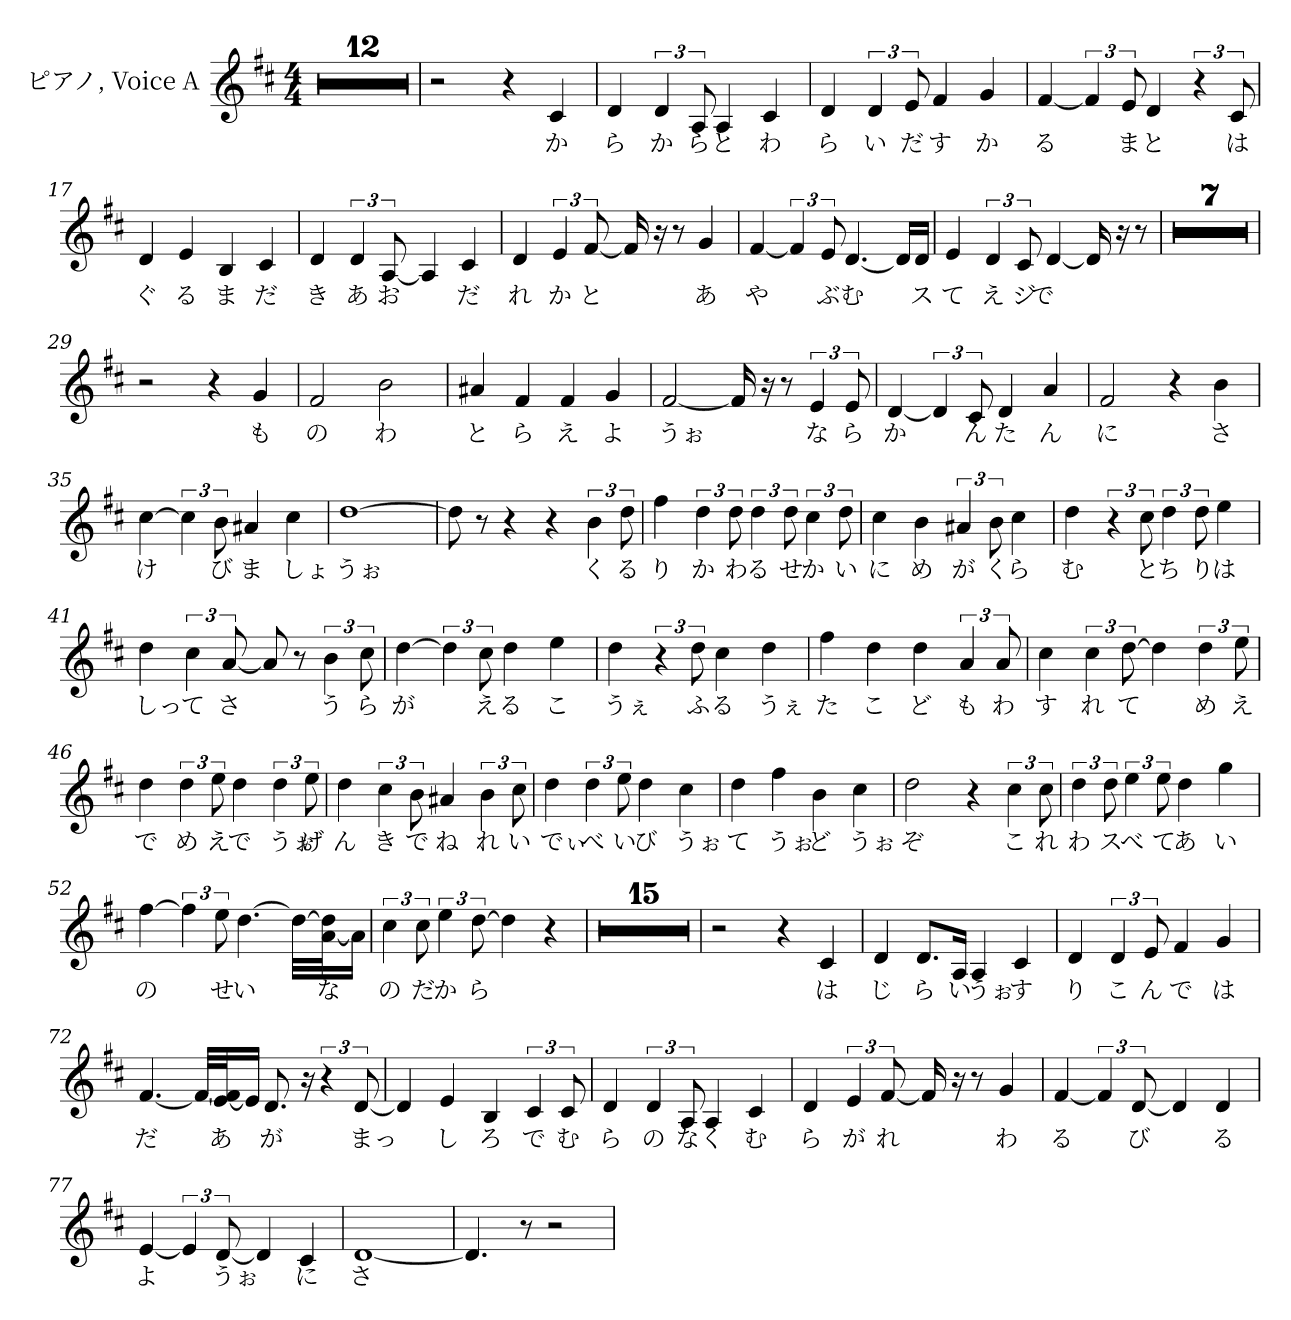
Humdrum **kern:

**kern	**text
*part1	*part1
*staff1	*staff1
*I"ピアノ, Voice A	*
*clefG2	*
*k[f#c#]	*
*M4/4	*
*MM205	*
=1	=1
1r	.
=2	=2
1r	.
=3	=3
1r	.
=4	=4
1r	.
=5	=5
1r	.
=6	=6
1r	.
=7	=7
1r	.
=8	=8
1r	.
=9	=9
1r	.
=10	=10
1r	.
=11	=11
1r	.
=12	=12
1r	.
=13	=13
2r	.
4r	.
!	!LO:LY:b
4c#/	か
!!LO:LB:g=z
=14	=14
!	!LO:LY:b
4d/	ら
!	!LO:LY:b
6d/	か
!	!LO:LY:b
12A/	ら
!	!LO:LY:b
4A/	と
!	!LO:LY:b
4c#/	わ
=15	=15
!	!LO:LY:b
4d/	ら
!	!LO:LY:b
6d/	い
!	!LO:LY:b
12e/	だ
!	!LO:LY:b
4f#/	す
!	!LO:LY:b
4g/	か
=16	=16
!	!LO:LY:b
[4f#/	る
6f#/]	.
!	!LO:LY:b
12e/	ま
!	!LO:LY:b
4d/	と
6r	.
!	!LO:LY:b
12c#/	は
=17	=17
!	!LO:LY:b
4d/	ぐ
!	!LO:LY:b
4e/	る
!	!LO:LY:b
4B/	ま
!	!LO:LY:b
4c#/	だ
=18	=18
!	!LO:LY:b
4d/	き
!	!LO:LY:b
6d/	あ
!	!LO:LY:b
[12A/	お
4A/]	.
!	!LO:LY:b
4c#/	だ
!!LO:LB:g=z
=19	=19
!	!LO:LY:b
4d/	れ
!	!LO:LY:b
6e/	か
!	!LO:LY:b
[12f#/	と
16f#/]	.
16r	.
8r	.
!	!LO:LY:b
4g/	あ
=20	=20
!	!LO:LY:b
[4f#/	や
6f#/]	.
!	!LO:LY:b
12e/	ぶ
!	!LO:LY:b
[4.d/	む
16d/LL]	.
!	!LO:LY:b
16d/JJ	ス
=21	=21
!	!LO:LY:b
4e/	て
!	!LO:LY:b
6d/	え
!	!LO:LY:b
12c#/	ジ
!	!LO:LY:b
[4d/	で
16d/]	.
16r	.
8r	.
=22	=22
1r	.
=23	=23
1r	.
=24	=24
1r	.
=25	=25
1r	.
=26	=26
1r	.
=27	=27
1r	.
=28	=28
1r	.
!!LO:LB:g=z
=29	=29
2r	.
4r	.
!	!LO:LY:b
4g/	も
=30	=30
!	!LO:LY:b
2f#/	の
!	!LO:LY:b
2b\	わ
=31	=31
!	!LO:LY:b
4a#X/	と
!	!LO:LY:b
4f#/	ら
!	!LO:LY:b
4f#/	え
!	!LO:LY:b
4g/	よ
=32	=32
!	!LO:LY:b
[2f#/	うぉ
16f#/]	.
16r	.
8r	.
!	!LO:LY:b
6e/	な
!	!LO:LY:b
12e/	ら
=33	=33
!	!LO:LY:b
[4d/	か
6d/]	.
!	!LO:LY:b
12c#/	ん
!	!LO:LY:b
4d/	た
!	!LO:LY:b
4a/	ん
=34	=34
!	!LO:LY:b
2f#/	に
4r	.
!	!LO:LY:b
4b\	さ
=35	=35
!	!LO:LY:b
[4cc#\	け
6cc#\]	.
!	!LO:LY:b
12b\	び
!	!LO:LY:b
4a#X/	ま
!	!LO:LY:b
4cc#\	しょ
=36	=36
!	!LO:LY:b
[1dd	うぉ
!!LO:LB:g=z
=37	=37
8dd\]	.
8r	.
4r	.
4r	.
!	!LO:LY:b
6b\	く
!	!LO:LY:b
12dd\	る
=38	=38
!	!LO:LY:b
4ff#\	り
!	!LO:LY:b
6dd\	か
!	!LO:LY:b
12dd\	わ
!	!LO:LY:b
6dd\	る
!	!LO:LY:b
12dd\	せ
!	!LO:LY:b
6cc#\	か
!	!LO:LY:b
12dd\	い
=39	=39
!	!LO:LY:b
4cc#\	に
!	!LO:LY:b
4b\	め
!	!LO:LY:b
6a#X/	が
!	!LO:LY:b
12b\	く
!	!LO:LY:b
4cc#\	ら
=40	=40
!	!LO:LY:b
4dd\	む
6r	.
!	!LO:LY:b
12cc#\	と
!	!LO:LY:b
6dd\	ち
!	!LO:LY:b
12dd\	り
!	!LO:LY:b
4ee\	は
=41	=41
!	!LO:LY:b
4dd\	しっ
!	!LO:LY:b
6cc#\	て
!	!LO:LY:b
[12a/	さ
8a/]	.
8r	.
!	!LO:LY:b
6b\	う
!	!LO:LY:b
12cc#\	ら
!!LO:LB:g=z
=42	=42
!	!LO:LY:b
[4dd\	が
6dd\]	.
!	!LO:LY:b
12cc#\	え
!	!LO:LY:b
4dd\	る
!	!LO:LY:b
4ee\	こ
=43	=43
!	!LO:LY:b
4dd\	うぇ
6r	.
!	!LO:LY:b
12dd\	ふ
!	!LO:LY:b
4cc#\	る
!	!LO:LY:b
4dd\	うぇ
=44	=44
!	!LO:LY:b
4ff#\	た
!	!LO:LY:b
4dd\	こ
!	!LO:LY:b
4dd\	ど
!	!LO:LY:b
6a/	も
!	!LO:LY:b
12a/	わ
=45	=45
!	!LO:LY:b
4cc#\	す
!	!LO:LY:b
6cc#\	れ
!	!LO:LY:b
[12dd\	て
4dd\]	.
!	!LO:LY:b
6dd\	め
!	!LO:LY:b
12ee\	え
=46	=46
!	!LO:LY:b
4dd\	で
!	!LO:LY:b
6dd\	め
!	!LO:LY:b
12ee\	え
!	!LO:LY:b
4dd\	で
!	!LO:LY:b
6dd\	うぉ
!	!LO:LY:b
12ee\	げ
!!LO:LB:g=z
=47	=47
!	!LO:LY:b
4dd\	ん
!	!LO:LY:b
6cc#\	き
!	!LO:LY:b
12b\	で
!	!LO:LY:b
4a#X/	ね
!	!LO:LY:b
6b\	れ
!	!LO:LY:b
12cc#\	い
=48	=48
!	!LO:LY:b
4dd\	でぃ
!	!LO:LY:b
6dd\	べ
!	!LO:LY:b
12ee\	い
!	!LO:LY:b
4dd\	び
!	!LO:LY:b
4cc#\	うぉ
=49	=49
!	!LO:LY:b
4dd\	て
!	!LO:LY:b
4ff#\	うぉ
!	!LO:LY:b
4b\	ど
!	!LO:LY:b
4cc#\	うぉ
=50	=50
!	!LO:LY:b
2dd\	ぞ
4r	.
!	!LO:LY:b
6cc#\	こ
!	!LO:LY:b
12cc#\	れ
=51	=51
!	!LO:LY:b
6dd\	わ
!	!LO:LY:b
12dd\	ス
!	!LO:LY:b
6ee\	べ
!	!LO:LY:b
12ee\	て
!	!LO:LY:b
4dd\	あ
!	!LO:LY:b
4gg\	い
!!LO:LB:g=z
=52	=52
!	!LO:LY:b
[4ff#\	の
6ff#\]	.
!	!LO:LY:b
12ee\	せ
!	!LO:LY:b
[4.dd\	い
32dd\LLL_	.
!	!LO:LY:b
[32a\ 32dd\]J	な
16a\JJ]	.
=53	=53
!	!LO:LY:b
6cc#\	の
!	!LO:LY:b
12cc#\	だ
!	!LO:LY:b
6ee\	か
!	!LO:LY:b
[12dd\	ら
4dd\]	.
4r	.
=54	=54
1r	.
=55	=55
1r	.
=56	=56
1r	.
=57	=57
1r	.
=58	=58
1r	.
=59	=59
1r	.
=60	=60
1r	.
=61	=61
1r	.
=62	=62
1r	.
=63	=63
1r	.
!!LO:LB:g=z
=64	=64
1r	.
=65	=65
1r	.
=66	=66
1r	.
=67	=67
1r	.
=68	=68
1r	.
=69	=69
2r	.
4r	.
!	!LO:LY:b
4c#/	は
=70	=70
!	!LO:LY:b
4d/	じ
!	!LO:LY:b
8.d/L	ら
!	!LO:LY:b
16A/Jk	い
!	!LO:LY:b
4A/	うぉ
!	!LO:LY:b
4c#/	す
=71	=71
!	!LO:LY:b
4d/	り
!	!LO:LY:b
6d/	こ
!	!LO:LY:b
12e/	ん
!	!LO:LY:b
4f#/	で
!	!LO:LY:b
4g/	は
=72	=72
!	!LO:LY:b
[4.f#/	だ
32f#/LLL_	.
!	!LO:LY:b
[32e/ 32f#/]J	あ
16e/JJ]	.
!	!LO:LY:b
8.d/	が
16r	.
6r	.
!	!LO:LY:b
[12d/	まっ
!!LO:LB:g=z
=73	=73
4d/]	.
!	!LO:LY:b
4e/	し
!	!LO:LY:b
4B/	ろ
!	!LO:LY:b
6c#/	で
!	!LO:LY:b
12c#/	む
=74	=74
!	!LO:LY:b
4d/	ら
!	!LO:LY:b
6d/	の
!	!LO:LY:b
12A/	な
!	!LO:LY:b
4A/	く
!	!LO:LY:b
4c#/	む
=75	=75
!	!LO:LY:b
4d/	ら
!	!LO:LY:b
6e/	が
!	!LO:LY:b
[12f#/	れ
16f#/]	.
16r	.
8r	.
!	!LO:LY:b
4g/	わ
=76	=76
!	!LO:LY:b
[4f#/	る
6f#/]	.
!	!LO:LY:b
[12d/	び
4d/]	.
!	!LO:LY:b
4d/	る
=77	=77
!	!LO:LY:b
[4e/	よ
6e/]	.
!	!LO:LY:b
[12d/	うぉ
4d/]	.
!	!LO:LY:b
4c#/	に
=78	=78
!	!LO:LY:b
[1d	さ
=79	=79
4.d/]	.
8r	.
2r	.
=	=
*-	*-
